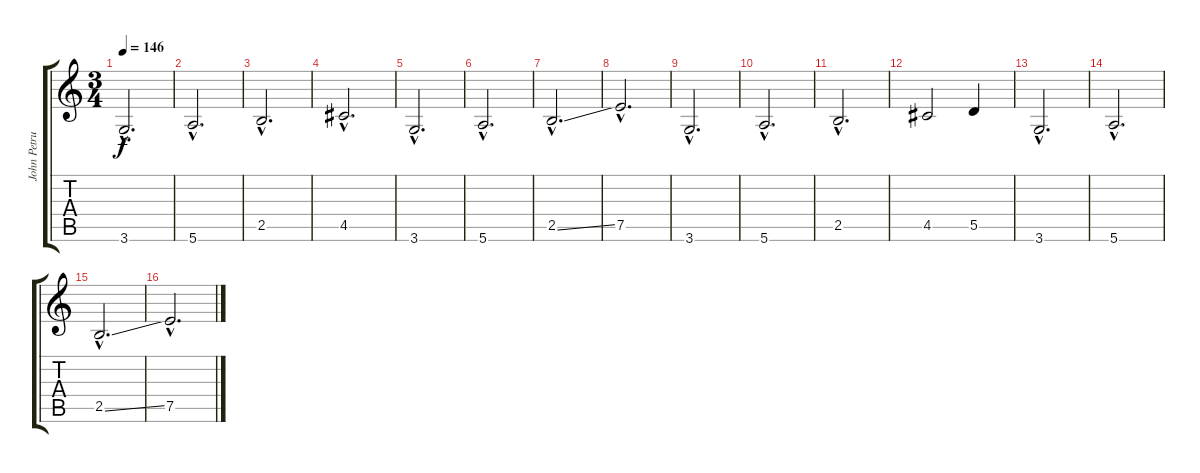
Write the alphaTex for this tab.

\track ("John Petrucci" "John Petru") {instrument distortionguitar}
\staff {score tabs}
\tuning (E4 B3 G3 D3 A2 E2) {hide}
\ts (3 4)
\tempo 146
\clef g2
\ks c
3.6{hac}.2{d dy f} |
5.6{hac}.2{d} |
2.5{hac}.2{d} |
4.5{hac}.2{d} |
3.6{hac}.2{d} |
5.6{hac}.2{d} |
2.5{ss hac}.2{d} |
7.5{hac}.2{d} |
3.6{hac}.2{d} |
5.6{hac}.2{d} |
2.5{hac}.2{d} |
4.5.2 5.5.4 |
3.6{hac}.2{d} |
5.6{hac}.2{d} |
2.5{ss hac}.2{d} |
7.5{hac}.2{d}
